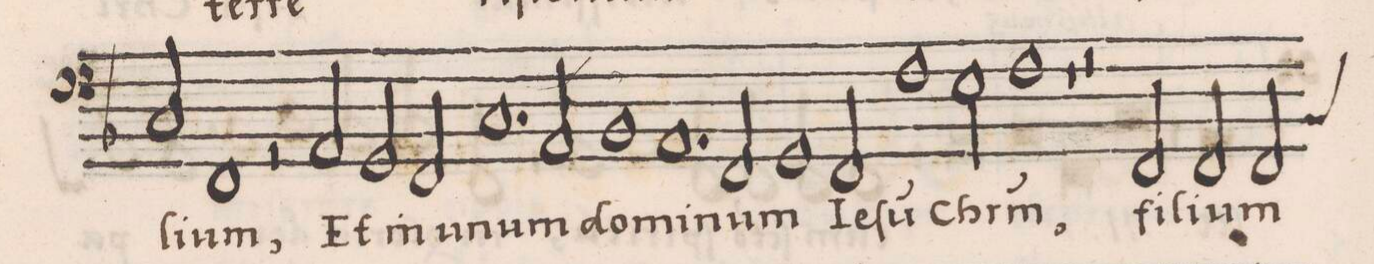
**kern	**text
*I"BASSVS	*
*clefF4	*
*k[b-]	*
*met(C|)	*
*M2/1	*
2C/	-li-
1FF	-um,
=19-	=19-
2r	.
2AA/	Et
2GG/	in
2FF/	u-
=20-	=20-
1.C	-num
2AA/	.
=21-	=21-
1BB-	do-
1.AA	-mi-
=22-	=22-
2FF/	-num
1GG	.
=23-	=23-
2FF/	Ie-
1F	-ſu(m)
2E\	Chr(i-
=24-	=24-
1F	-stu)m,
1r	.
=25-	=25-
2r	.
2FF/	fi-
2FF/	-li-
2FF/	-um
*custos:BB	*
=26-	=26-
*-	*-
